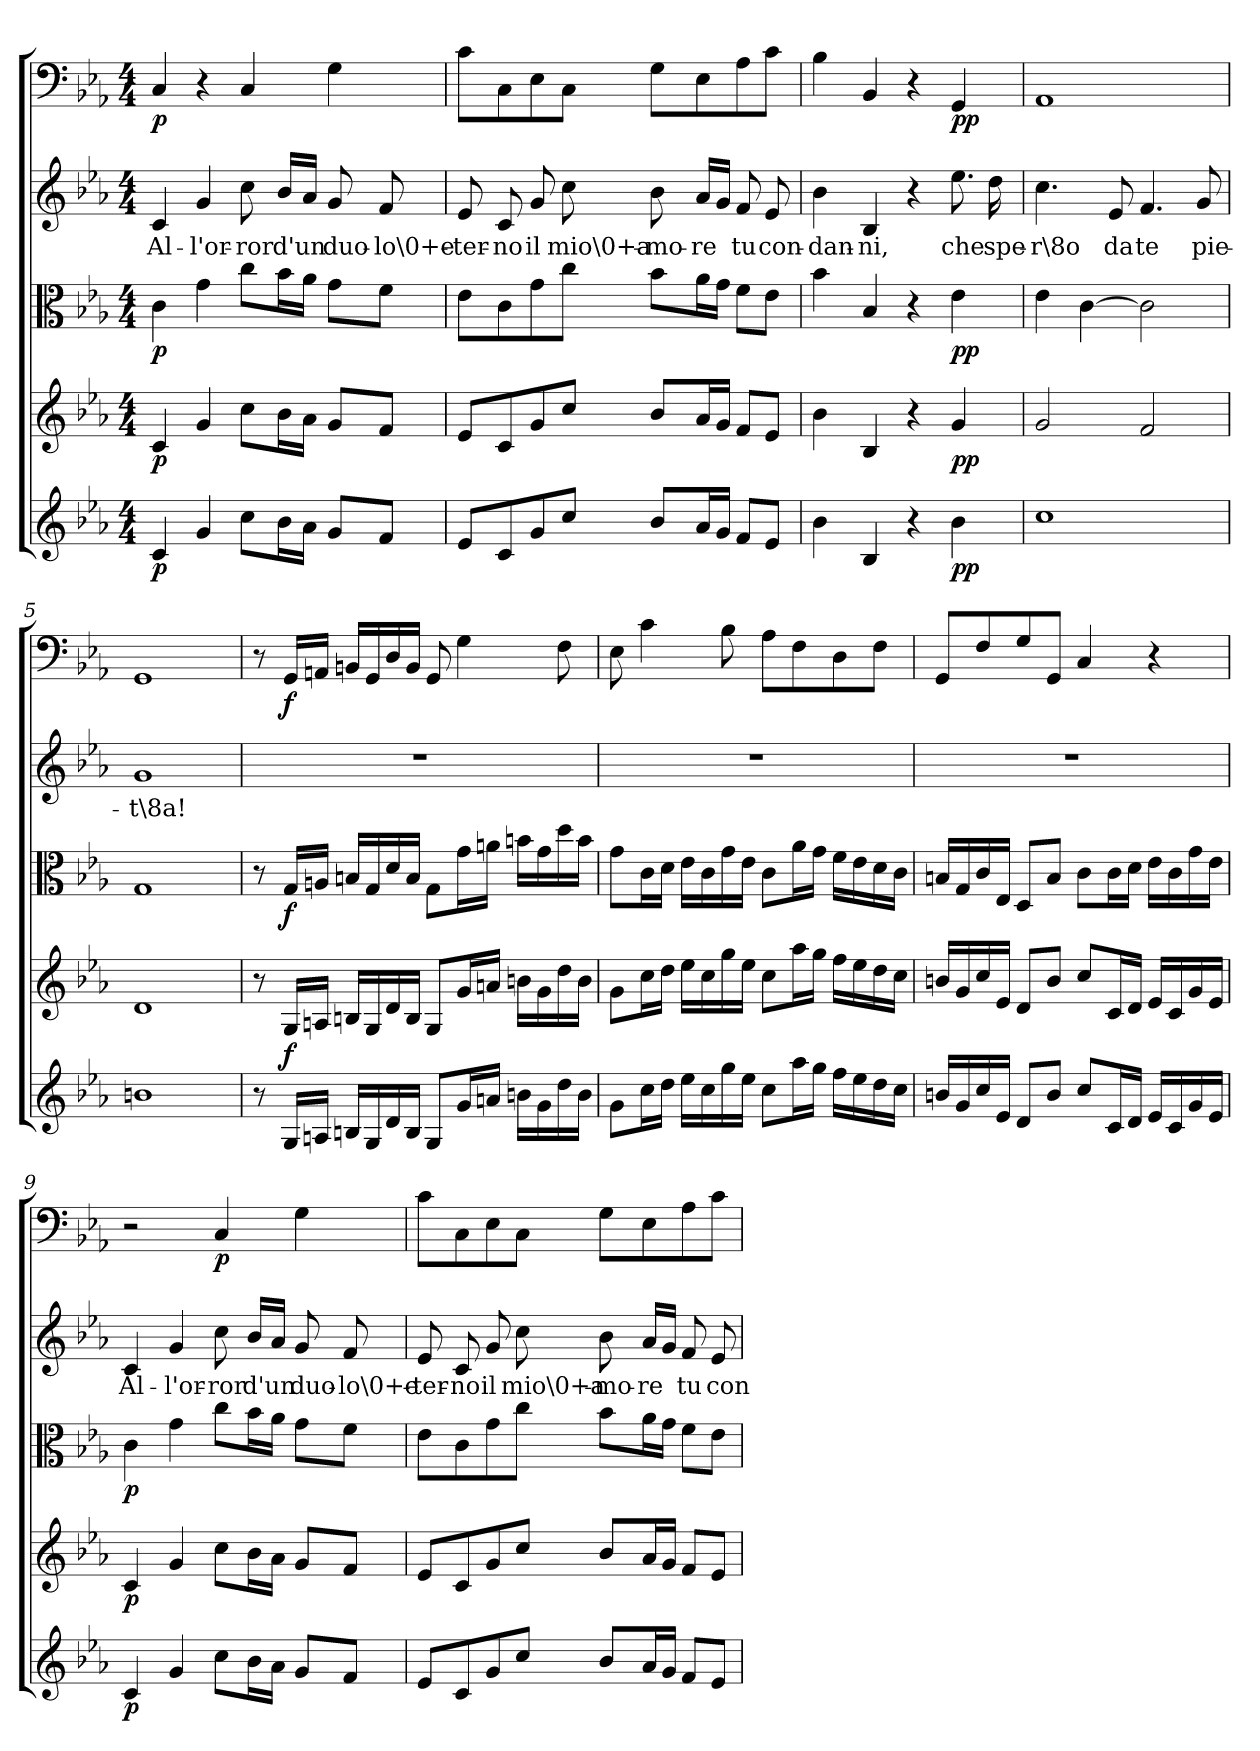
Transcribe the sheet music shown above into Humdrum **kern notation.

**kern	**dynam	**kern	**dynam	**kern	**dynam	**kern	**text	**kern	**dynam
*part5	*part5	*part4	*part4	*part3	*part3	*part2	*part2	*part1	*part1
*staff5	*staff5	*staff4	*staff4	*staff3	*staff3	*staff2	*staff2	*staff1	*staff1
*clefG2	*	*clefG2	*	*clefC3	*	*clefG2	*	*clefF4	*
*k[b-e-a-]	*	*k[b-e-a-]	*	*k[b-e-a-]	*	*k[b-e-a-]	*	*k[b-e-a-]	*
*c:	*	*c:	*	*c:	*	*c:	*	*c:	*
*M4/4	*	*M4/4	*	*M4/4	*	*M4/4	*	*M4/4	*
=1	=1	=1	=1	=1	=1	=1	=1	=1	=1
4c/	p	4c/	p	4c\	p	4c/	Al-	4C/	p
4g/	.	4g/	.	4g\	.	4g/	-l'or-	4r	.
8cc\L	.	8cc\L	.	8cc\L	.	8cc\	-ror	4C/	.
16b-\L	.	16b-\L	.	16b-\L	.	16b-/LL	d'un	.	.
16a-\JJ	.	16a-\JJ	.	16a-\JJ	.	16a-/JJ	.	.	.
8g/L	.	8g/L	.	8g\L	.	8g/	duo-	4G\	.
8f/J	.	8f/J	.	8f\J	.	8f/	-lo\0+e-	.	.
=2	=2	=2	=2	=2	=2	=2	=2	=2	=2
8e-/L	.	8e-/L	.	8e-\L	.	8e-/	-ter-	8c\L	.
8c/	.	8c/	.	8c\	.	8c/	-no	8C\	.
8g/	.	8g/	.	8g\	.	8g/	il	8E-\	.
8cc/J	.	8cc/J	.	8cc\J	.	8cc\	mio\0+a-	8C\J	.
8b-/L	.	8b-/L	.	8b-\L	.	8b-\	-mo-	8G\L	.
16a-/L	.	16a-/L	.	16a-\L	.	16a-/LL	-re	8E-\	.
16g/JJ	.	16g/JJ	.	16g\JJ	.	16g/JJ	.	.	.
8f/L	.	8f/L	.	8f\L	.	8f/	tu	8A-\	.
8e-/J	.	8e-/J	.	8e-\J	.	8e-/	con-	8c\J	.
=3	=3	=3	=3	=3	=3	=3	=3	=3	=3
4b-\	.	4b-\	.	4b-\	.	4b-\	-dan-	4B-\	.
4B-/	.	4B-/	.	4B-/	.	4B-/	-ni,	4BB-/	.
4r	.	4r	.	4r	.	4r	.	4r	.
4b-\	pp	4g/	pp	4e-\	pp	8.ee-\	che	4GG/	pp
.	.	.	.	.	.	16dd\	spe-	.	.
=4	=4	=4	=4	=4	=4	=4	=4	=4	=4
1cc\	.	2g/	.	4e-\	.	4.cc\	-r\8o	1AA-/	.
.	.	.	.	[4c\	.	.	.	.	.
.	.	.	.	.	.	8e-/	da	.	.
.	.	2f/	.	2c\]	.	4.f/	te	.	.
.	.	.	.	.	.	8g/	pie-	.	.
=5	=5	=5	=5	=5	=5	=5	=5	=5	=5
1bn\	.	1d/	.	1G/	.	1g/	-t\8a!	1GG/	.
=6	=6	=6	=6	=6	=6	=6	=6	=6	=6
8r	.	8r	.	8r	.	1r	.	8r	.
16G/LL	.	16G/LL	f	16G/LL	f	.	.	16GG/LL	f
16An/JJ	.	16An/JJ	.	16An/JJ	.	.	.	16AAn/JJ	.
16Bn/LL	.	16Bn/LL	.	16Bn/LL	.	.	.	16BBn/LL	.
16G/	.	16G/	.	16G/	.	.	.	16GG/	.
16d/	.	16d/	.	16d/	.	.	.	16D/	.
16B/JJ	.	16B/JJ	.	16B/JJ	.	.	.	16BB/JJ	.
8G/L	.	8G/L	.	8G\L	.	.	.	8GG/	.
16g/L	.	16g/L	.	16g\L	.	.	.	4G\	.
16an/JJ	.	16an/JJ	.	16an\JJ	.	.	.	.	.
16bn\LL	.	16bn\LL	.	16bn\LL	.	.	.	.	.
16g\	.	16g\	.	16g\	.	.	.	.	.
16dd\	.	16dd\	.	16dd\	.	.	.	8F\	.
16b\JJ	.	16b\JJ	.	16b\JJ	.	.	.	.	.
=7	=7	=7	=7	=7	=7	=7	=7	=7	=7
8g\L	.	8g\L	.	8g\L	.	1r	.	8E-\	.
16cc\L	.	16cc\L	.	16c\L	.	.	.	4c\	.
16dd\JJ	.	16dd\JJ	.	16d\JJ	.	.	.	.	.
16ee-\LL	.	16ee-\LL	.	16e-\LL	.	.	.	.	.
16cc\	.	16cc\	.	16c\	.	.	.	.	.
16gg\	.	16gg\	.	16g\	.	.	.	8B-\	.
16ee-\JJ	.	16ee-\JJ	.	16e-\JJ	.	.	.	.	.
8cc\L	.	8cc\L	.	8c\L	.	.	.	8A-\L	.
16aa-\L	.	16aa-\L	.	16a-\L	.	.	.	8F\	.
16gg\JJ	.	16gg\JJ	.	16g\JJ	.	.	.	.	.
16ff\LL	.	16ff\LL	.	16f\LL	.	.	.	8D\	.
16ee-\	.	16ee-\	.	16e-\	.	.	.	.	.
16dd\	.	16dd\	.	16d\	.	.	.	8F\J	.
16cc\JJ	.	16cc\JJ	.	16c\JJ	.	.	.	.	.
=8	=8	=8	=8	=8	=8	=8	=8	=8	=8
16bn/LL	.	16bn/LL	.	16Bn/LL	.	1r	.	8GG/L	.
16g/	.	16g/	.	16G/	.	.	.	.	.
16cc/	.	16cc/	.	16c/	.	.	.	8F/	.
16e-/JJ	.	16e-/JJ	.	16E-/JJ	.	.	.	.	.
8d/L	.	8d/L	.	8D/L	.	.	.	8G/	.
8b/J	.	8b/J	.	8B/J	.	.	.	8GG/J	.
8cc/L	.	8cc/L	.	8c\L	.	.	.	4C/	.
16c/L	.	16c/L	.	16c\L	.	.	.	.	.
16d/JJ	.	16d/JJ	.	16d\JJ	.	.	.	.	.
16e-/LL	.	16e-/LL	.	16e-\LL	.	.	.	4r	.
16c/	.	16c/	.	16c\	.	.	.	.	.
16g/	.	16g/	.	16g\	.	.	.	.	.
16e-/JJ	.	16e-/JJ	.	16e-\JJ	.	.	.	.	.
=9	=9	=9	=9	=9	=9	=9	=9	=9	=9
4c/	p	4c/	p	4c\	p	4c/	Al-	2r	.
4g/	.	4g/	.	4g\	.	4g/	-l'or-	.	.
8cc\L	.	8cc\L	.	8cc\L	.	8cc\	-ror	4C/	p
16b-\L	.	16b-\L	.	16b-\L	.	16b-/LL	d'un	.	.
16a-\JJ	.	16a-\JJ	.	16a-\JJ	.	16a-/JJ	.	.	.
8g/L	.	8g/L	.	8g\L	.	8g/	duo-	4G\	.
8f/J	.	8f/J	.	8f\J	.	8f/	-lo\0+e-	.	.
=10	=10	=10	=10	=10	=10	=10	=10	=10	=10
8e-/L	.	8e-/L	.	8e-\L	.	8e-/	-ter-	8c\L	.
8c/	.	8c/	.	8c\	.	8c/	-no	8C\	.
8g/	.	8g/	.	8g\	.	8g/	il	8E-\	.
8cc/J	.	8cc/J	.	8cc\J	.	8cc\	mio\0+a-	8C\J	.
8b-/L	.	8b-/L	.	8b-\L	.	8b-\	-mo-	8G\L	.
16a-/L	.	16a-/L	.	16a-\L	.	16a-/LL	-re	8E-\	.
16g/JJ	.	16g/JJ	.	16g\JJ	.	16g/JJ	.	.	.
8f/L	.	8f/L	.	8f\L	.	8f/	tu	8A-\	.
8e-/J	.	8e-/J	.	8e-\J	.	8e-/	con-	8c\J	.
=	=	=	=	=	=	=	=	=	=
*-	*-	*-	*-	*-	*-	*-	*-	*-	*-
